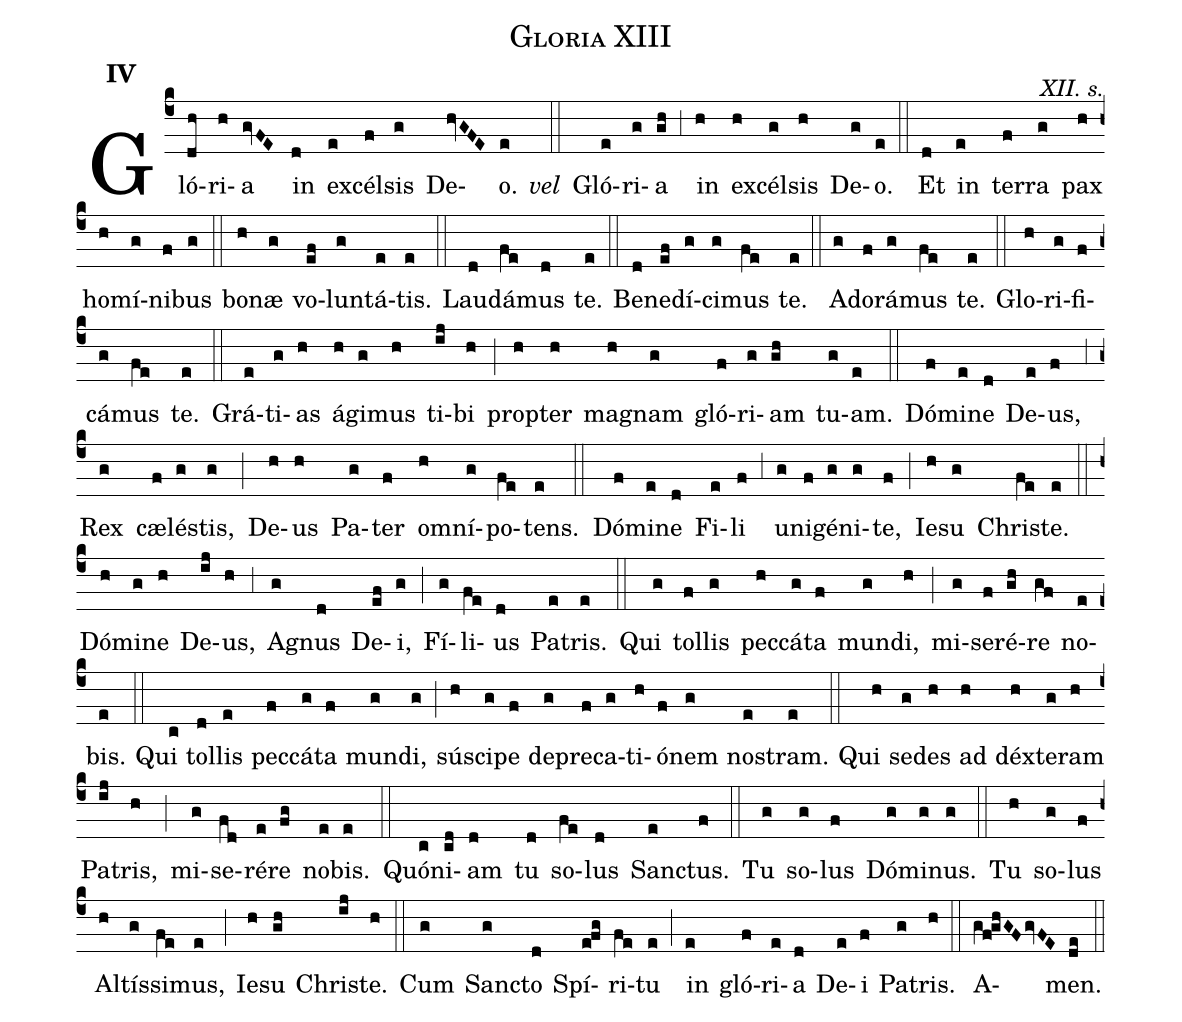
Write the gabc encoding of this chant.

name:Gloria XIII;
mode:IV;
office-part:Kyriale;
commentary:XII. s.;
%%
(c4) Gló(dh)ri(h)a(gvFE) in(d) ex(e)cél(f)sis(g) De(hvGFE)o.(e) <i>vel</i>(::) Gló(e)ri(g)a(gh) (,3) in(h) ex(h)cél(g)sis(h) De(g)o.(e) (::) Et(d) in(e) ter(f)ra(g) pax(h) ho(h)mí(g)ni(f)bus(g) (::) bo(h)næ(g) vo(ef)lun(g)tá(e)tis.(e) (::) Lau(d)dá(fe)mus(d) te.(e) (::) Be(d)ne(ef)dí(g)ci(g)mus(fe) te.(e) (::) A(g)do(f)rá(g)mus(fe) te.(e) (::) Glo(h)ri(g)fi(f)cá(g)mus(fe) te.(e) (::) Grá(e)ti(g)as(h) á(h)gi(g)mus(h) ti(ij)bi(h) (;) prop(h)ter(h) ma(h)gnam(g) gló(f)ri(g)am(gh) tu(g)am.(e) (::) Dó(f)mi(e)ne(d) De(e)us,(f) (,3) Rex(g) cæ(f)lé(g)stis,(g) (;) De(h)us(h) Pa(g)ter(f) o(h)mní(g)po(fe)tens.(e) (::) Dó(f)mi(e)ne(d) Fi(e)li(f) (,3) un(g)i(f)gé(g)ni(g)te,(f) (;) Ie(h)su(g) Chri(fe)ste.(e) (::) Dó(h)mi(g)ne(h) De(ij)us,(h) (,3) A(g)gnus(d) De(ef)i,(g) (;) Fí(g)li(fe)us(d) Pa(e)tris.(e) (::) Qui(g) tol(f)lis(g) pec(h)cá(g)ta(f) mun(g)di,(h) (;) mi(g)se(f)ré(gh)re(gf) no(e)bis.(e) (::) Qui(c) tol(d)lis(e) pec(f)cá(g)ta(f) mun(g)di,(g) (;) sú(h)sci(g)pe(f) de(g)pre(f)ca(g)ti(h)ó(f)nem(g) no(e)stram.(e) (::) Qui(h) se(g)des(h) ad(h) déx(h)te(g)ram(h) Pa(ij)tris,(h) (;) mi(g)se(fd)ré(e)re(fg) no(e)bis.(e) (::) Quó(c)ni(cd)am(d) tu(d) so(fe)lus(d) San(e)ctus.(f) (::) Tu(g) so(g)lus(f) Dó(g)mi(g)nus.(g) (::) Tu(h) so(g)lus(f) Al(h)tís(g)si(fe)mus,(e) (;) Ie(h)su(gh) Chri(ij)ste.(h) (::) Cum(g) San(g)cto(d) Spí(e!fg)ri(fe)tu(e) (;) in(e) gló(f)ri(e)a(d) De(e)i(f) Pa(g)tris.(h) (::) A(gf!ghGF/gvFE)men.(de) (::)
